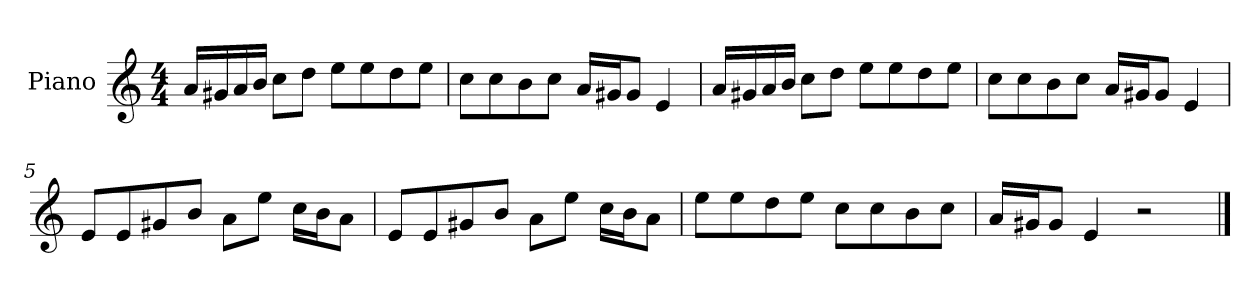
**kern
*part1
*staff1
*I"Piano
*I'P-no
*clefG2
*k[]
*M4/4
*MM90
=1
16a/LL
16g#X/
16a/
16b/JJ
8cc\L
8dd\J
8ee\L
8ee\
8dd\
8ee\J
=2
8cc\L
8cc\
8b\
8cc\J
16a/LL
16g#X/J
8g#/J
4e/
=3
16a/LL
16g#X/
16a/
16b/JJ
8cc\L
8dd\J
8ee\L
8ee\
8dd\
8ee\J
=4
8cc\L
8cc\
8b\
8cc\J
16a/LL
16g#X/J
8g#/J
4e/
!!LO:LB:g=z
=5
8e/L
8e/
8g#X/
8b/J
8a\L
8ee\J
16cc\LL
16b\J
8a\J
=6
8e/L
8e/
8g#X/
8b/J
8a\L
8ee\J
16cc\LL
16b\J
8a\J
=7
8ee\L
8ee\
8dd\
8ee\J
8cc\L
8cc\
8b\
8cc\J
=8
16a/LL
16g#X/J
8g#/J
4e/
2r
==
*-
